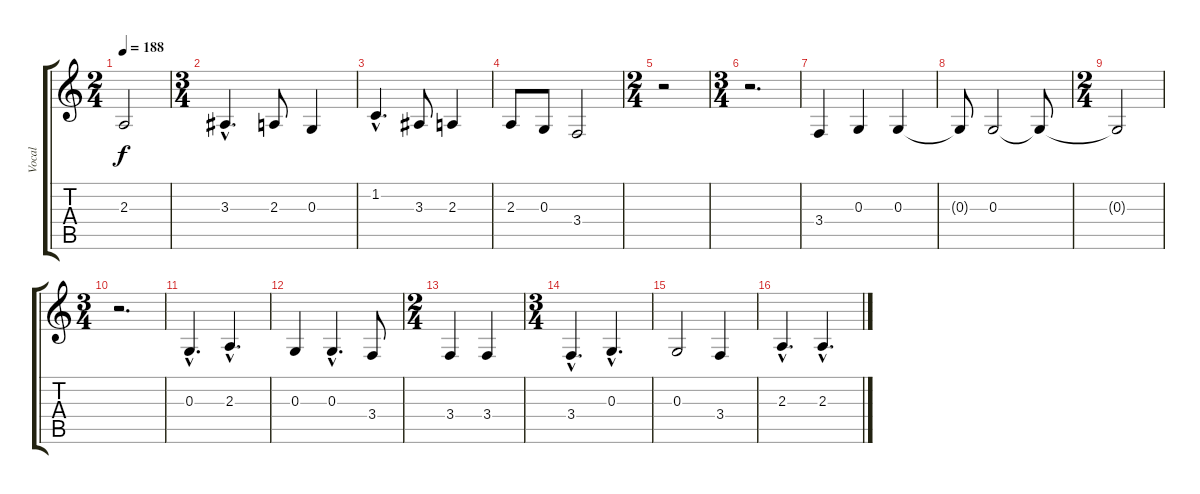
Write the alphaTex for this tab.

\track ("Vocal" "Vocal") {instrument viola}
\staff {score tabs}
\tuning (E4 B3 G3 D3 A2 E2) {hide}
\ts (2 4)
\tempo 188
\clef g2
\ks c
2.3.2{dy f} |
\ts (3 4)
3.3{hac}.4{d} 2.3.8 0.3.4 |
1.2{hac}.4{d} 3.3.8 2.3.4 |
2.3.8 0.3.8 3.4.2 |
\ts (2 4)
r.2 |
\ts (3 4)
r.2{d} |
3.4.4 0.3.4 0.3.4 |
0.3{t}.8 0.3.2 0.3{t}.8 |
\ts (2 4)
0.3{t}.2 |
\ts (3 4)
r.2{d} |
0.3{hac}.4{d} 2.3{hac}.4{d} |
0.3.4 0.3{hac}.4{d} 3.4.8 |
\ts (2 4)
3.4.4 3.4.4 |
\ts (3 4)
3.4{hac}.4{d} 0.3{hac}.4{d} |
0.3.2 3.4.4 |
2.3{hac}.4{d} 2.3{hac}.4{d}
